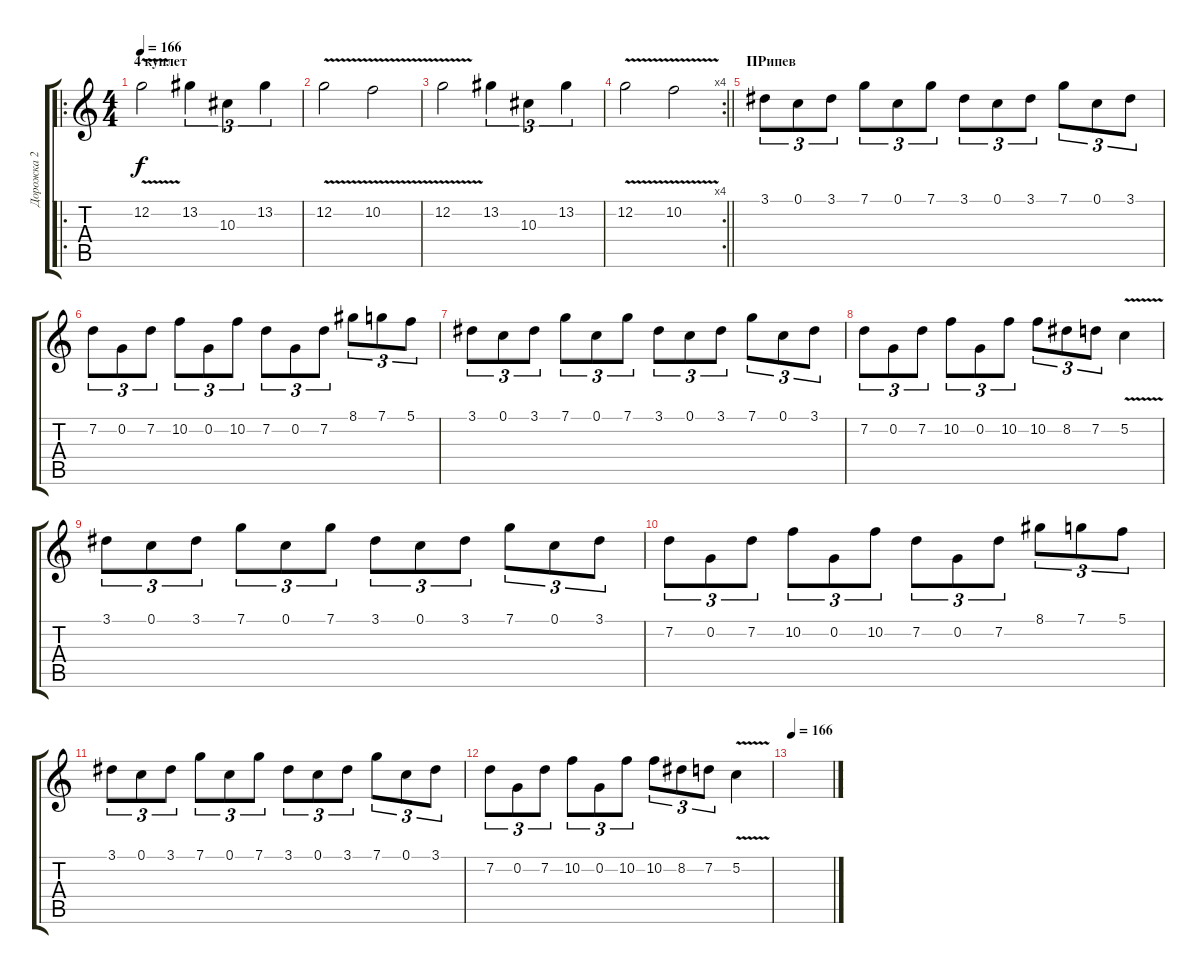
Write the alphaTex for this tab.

\track ("Дорожка 2" "Дорожка 2") {instrument distortionguitar}
\staff {score tabs}
\tuning (C4 G3 Eb3 Bb2 F2 C2) {hide}
\ro
\ts (4 4)
\section ("" "4 куплет")
\tempo 166
\clef g2
\ks c
12.2{v}.2{dy f} 13.2.4{tu (3 2)} 10.3.4{tu (3 2)} 13.2.4{tu (3 2)} |
12.2{v}.2 10.2{v}.2 |
12.2{v}.2 13.2.4{tu (3 2)} 10.3.4{tu (3 2)} 13.2.4{tu (3 2)} |
\rc 4
\barLineRight lightlight
12.2{v}.2 10.2{v}.2 |
\section ("" "ПРипев")
3.1.8{tu (3 2)} 0.1.8{tu (3 2)} 3.1.8{tu (3 2)} 7.1.8{tu (3 2)} 0.1.8{tu (3 2)} 7.1.8{tu (3 2)} 3.1.8{tu (3 2)} 0.1.8{tu (3 2)} 3.1.8{tu (3 2)} 7.1.8{tu (3 2)} 0.1.8{tu (3 2)} 3.1.8{tu (3 2)} |
7.2.8{tu (3 2)} 0.2.8{tu (3 2)} 7.2.8{tu (3 2)} 10.2.8{tu (3 2)} 0.2.8{tu (3 2)} 10.2.8{tu (3 2)} 7.2.8{tu (3 2)} 0.2.8{tu (3 2)} 7.2.8{tu (3 2)} 8.1.8{tu (3 2)} 7.1.8{tu (3 2)} 5.1.8{tu (3 2)} |
3.1.8{tu (3 2)} 0.1.8{tu (3 2)} 3.1.8{tu (3 2)} 7.1.8{tu (3 2)} 0.1.8{tu (3 2)} 7.1.8{tu (3 2)} 3.1.8{tu (3 2)} 0.1.8{tu (3 2)} 3.1.8{tu (3 2)} 7.1.8{tu (3 2)} 0.1.8{tu (3 2)} 3.1.8{tu (3 2)} |
7.2.8{tu (3 2)} 0.2.8{tu (3 2)} 7.2.8{tu (3 2)} 10.2.8{tu (3 2)} 0.2.8{tu (3 2)} 10.2.8{tu (3 2)} 10.2.8{tu (3 2)} 8.2.8{tu (3 2)} 7.2.8{tu (3 2)} 5.2{v}.4 |
3.1.8{tu (3 2)} 0.1.8{tu (3 2)} 3.1.8{tu (3 2)} 7.1.8{tu (3 2)} 0.1.8{tu (3 2)} 7.1.8{tu (3 2)} 3.1.8{tu (3 2)} 0.1.8{tu (3 2)} 3.1.8{tu (3 2)} 7.1.8{tu (3 2)} 0.1.8{tu (3 2)} 3.1.8{tu (3 2)} |
7.2.8{tu (3 2)} 0.2.8{tu (3 2)} 7.2.8{tu (3 2)} 10.2.8{tu (3 2)} 0.2.8{tu (3 2)} 10.2.8{tu (3 2)} 7.2.8{tu (3 2)} 0.2.8{tu (3 2)} 7.2.8{tu (3 2)} 8.1.8{tu (3 2)} 7.1.8{tu (3 2)} 5.1.8{tu (3 2)} |
3.1.8{tu (3 2)} 0.1.8{tu (3 2)} 3.1.8{tu (3 2)} 7.1.8{tu (3 2)} 0.1.8{tu (3 2)} 7.1.8{tu (3 2)} 3.1.8{tu (3 2)} 0.1.8{tu (3 2)} 3.1.8{tu (3 2)} 7.1.8{tu (3 2)} 0.1.8{tu (3 2)} 3.1.8{tu (3 2)} |
7.2.8{tu (3 2)} 0.2.8{tu (3 2)} 7.2.8{tu (3 2)} 10.2.8{tu (3 2)} 0.2.8{tu (3 2)} 10.2.8{tu (3 2)} 10.2.8{tu (3 2)} 8.2.8{tu (3 2)} 7.2.8{tu (3 2)} 5.2{v}.4 |
\tempo 166
